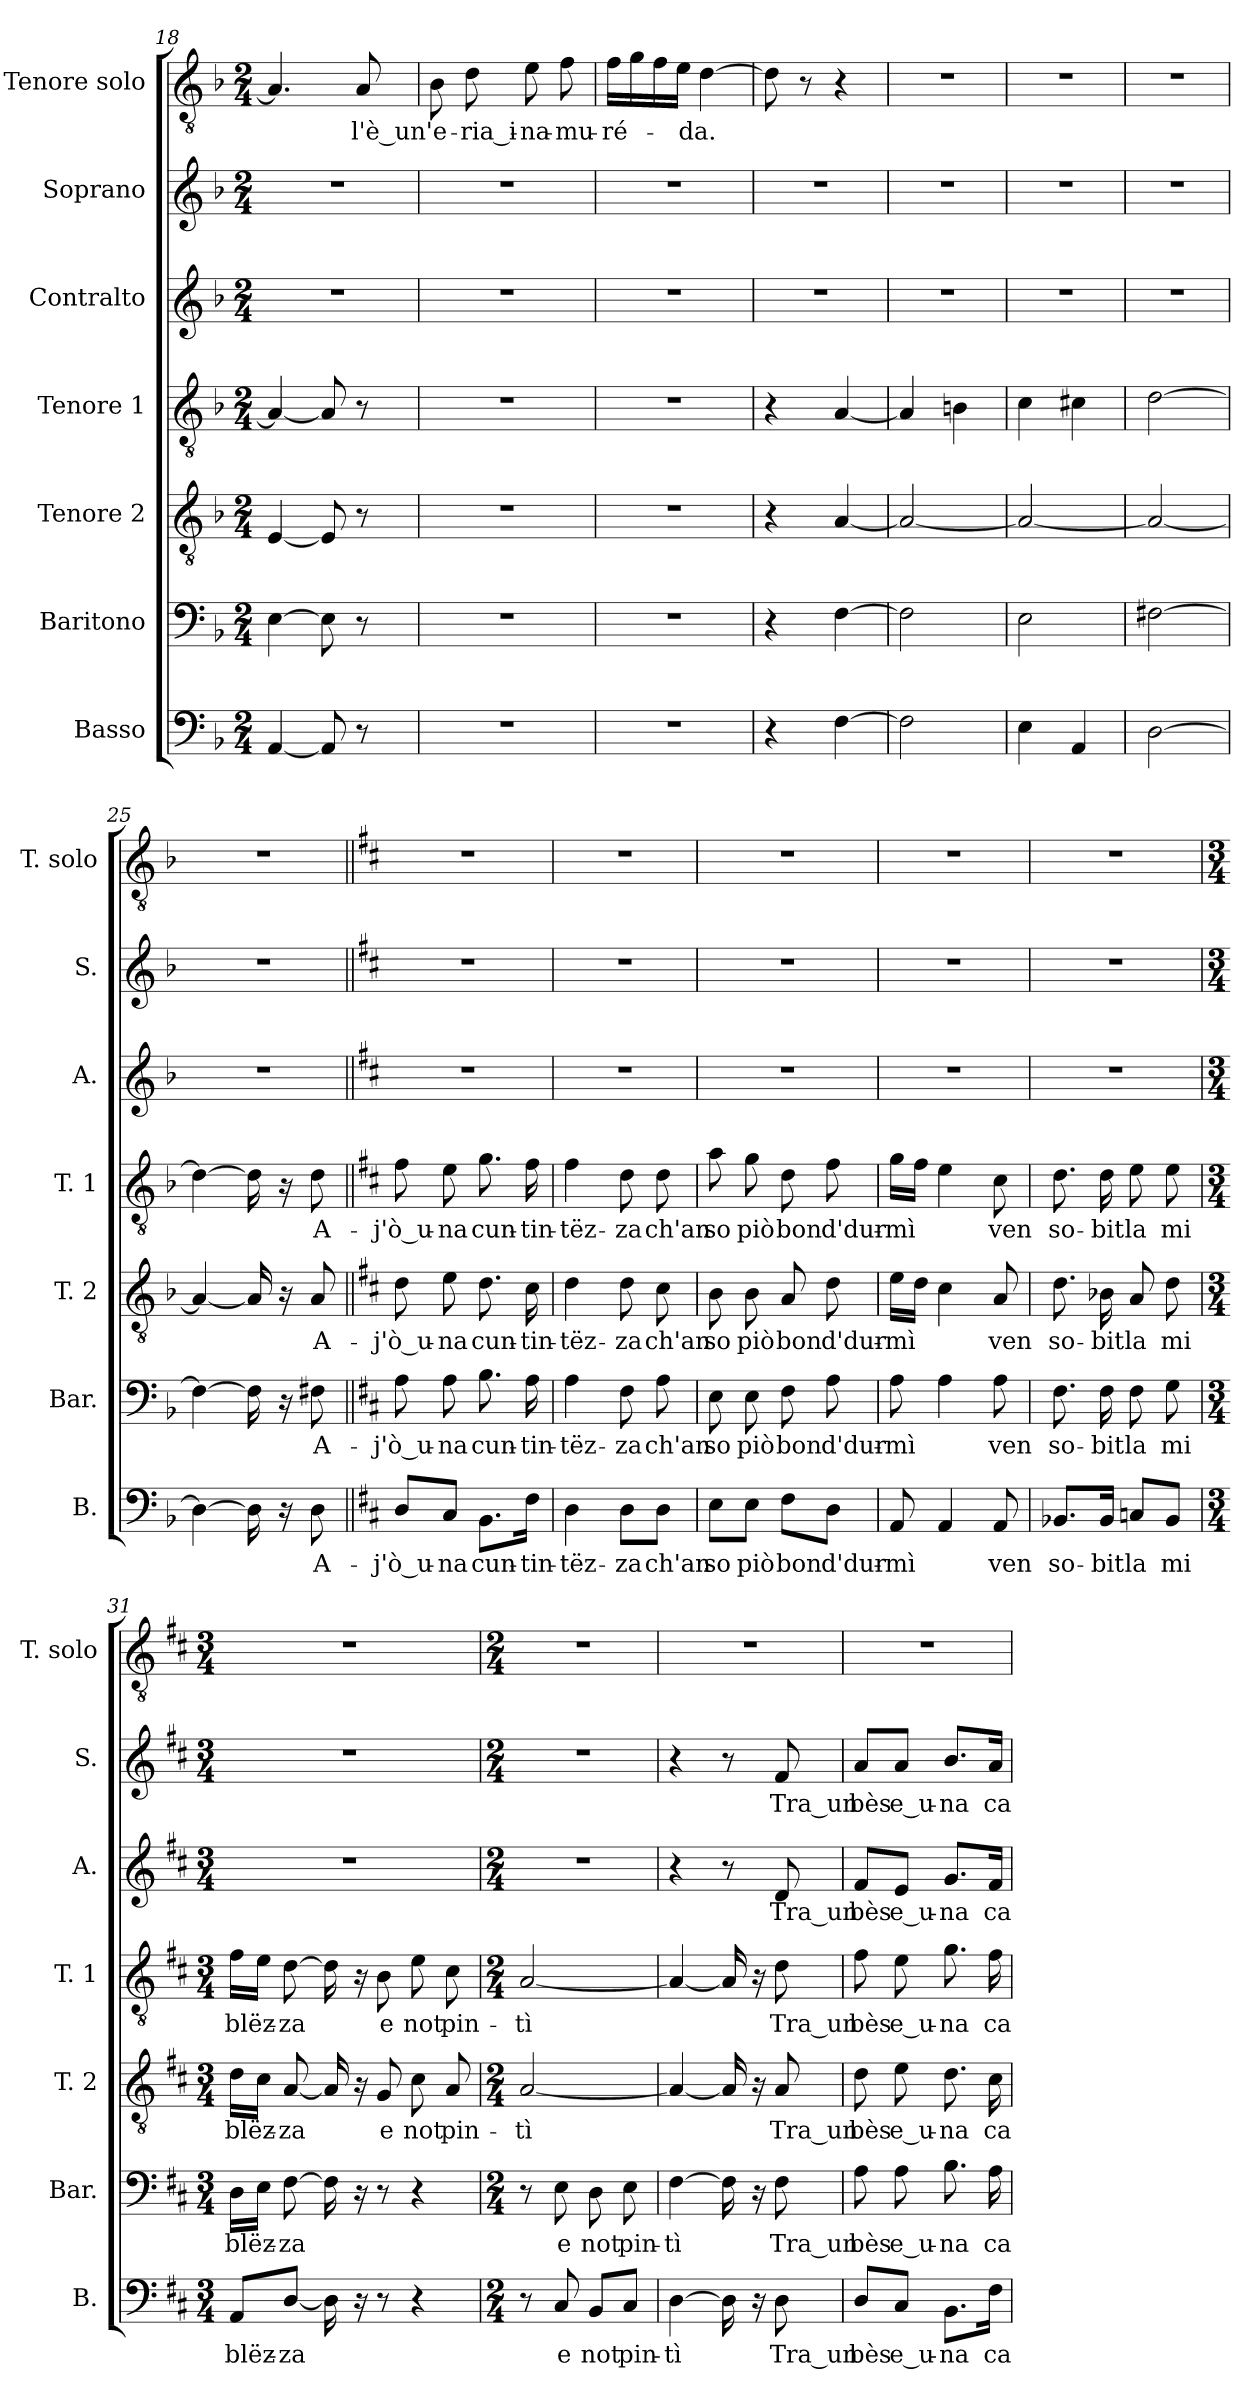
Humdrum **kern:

**kern	**text	**kern	**text	**kern	**text	**kern	**text	**kern	**text	**kern	**text	**kern	**text
*part7	*part7	*part6	*part6	*part5	*part5	*part4	*part4	*part3	*part3	*part2	*part2	*part1	*part1
*staff7	*staff7	*staff6	*staff6	*staff5	*staff5	*staff4	*staff4	*staff3	*staff3	*staff2	*staff2	*staff1	*staff1
*I"Basso	*	*I"Baritono	*	*I"Tenore 2	*	*I"Tenore 1	*	*I"Contralto	*	*I"Soprano	*	*I"Tenore solo	*
*I'B.	*	*I'Bar.	*	*I'T. 2	*	*I'T. 1	*	*I'A.	*	*I'S.	*	*I'T. solo	*
*clefF4	*	*clefF4	*	*clefGv2	*	*clefGv2	*	*clefG2	*	*clefG2	*	*clefGv2	*
*k[b-]	*	*k[b-]	*	*k[b-]	*	*k[b-]	*	*k[b-]	*	*k[b-]	*	*k[b-]	*
*M2/4	*	*M2/4	*	*M2/4	*	*M2/4	*	*M2/4	*	*M2/4	*	*M2/4	*
=18	=18	=18	=18	=18	=18	=18	=18	=18	=18	=18	=18	=18	=18
[4AA/	.	[4E\	.	[4E/	.	4A/_	.	2r	.	2r	.	4.A/]	.
8AA/]	.	8E\]	.	8E/]	.	8A/]	.	.	.	.	.	.	.
!	!	!	!	!	!	!	!	!	!	!	!	!	!LO:LY:b
8r	.	8r	.	8r	.	8r	.	.	.	.	.	8A/	l'è_un'
!!LO:PB:g=z
=19	=19	=19	=19	=19	=19	=19	=19	=19	=19	=19	=19	=19	=19
!	!	!	!	!	!	!	!	!	!	!	!	!	!LO:LY:b
2r	.	2r	.	2r	.	2r	.	2r	.	2r	.	8B-\	e-
!	!	!	!	!	!	!	!	!	!	!	!	!	!LO:LY:b
.	.	.	.	.	.	.	.	.	.	.	.	8d\	-ria_i-
!	!	!	!	!	!	!	!	!	!	!	!	!	!LO:LY:b
.	.	.	.	.	.	.	.	.	.	.	.	8e\	-na-
!	!	!	!	!	!	!	!	!	!	!	!	!	!LO:LY:b
.	.	.	.	.	.	.	.	.	.	.	.	8f\	-mu-
=20	=20	=20	=20	=20	=20	=20	=20	=20	=20	=20	=20	=20	=20
!	!	!	!	!	!	!	!	!	!	!	!	!	!LO:LY:b
2r	.	2r	.	2r	.	2r	.	2r	.	2r	.	16f\LL	-ré-
.	.	.	.	.	.	.	.	.	.	.	.	16g\	.
.	.	.	.	.	.	.	.	.	.	.	.	16f\	.
.	.	.	.	.	.	.	.	.	.	.	.	16e\JJ	.
!	!	!	!	!	!	!	!	!	!	!	!	!	!LO:LY:b
.	.	.	.	.	.	.	.	.	.	.	.	[4d\	-da.
=21	=21	=21	=21	=21	=21	=21	=21	=21	=21	=21	=21	=21	=21
4r	.	4r	.	4r	.	4r	.	2r	.	2r	.	8d\]	.
.	.	.	.	.	.	.	.	.	.	.	.	8r	.
[4F\	.	[4F\	.	[4A/	.	[4A/	.	.	.	.	.	4r	.
=22	=22	=22	=22	=22	=22	=22	=22	=22	=22	=22	=22	=22	=22
2F\]	.	2F\]	.	2A/_	.	4A/]	.	2r	.	2r	.	2r	.
.	.	.	.	.	.	4Bn\	.	.	.	.	.	.	.
=23	=23	=23	=23	=23	=23	=23	=23	=23	=23	=23	=23	=23	=23
4E\	.	2E\	.	2A/_	.	4c\	.	2r	.	2r	.	2r	.
4AA/	.	.	.	.	.	4c#X\	.	.	.	.	.	.	.
=24	=24	=24	=24	=24	=24	=24	=24	=24	=24	=24	=24	=24	=24
[2D\	.	[2F#X\	.	2A/_	.	[2d\	.	2r	.	2r	.	2r	.
=25	=25	=25	=25	=25	=25	=25	=25	=25	=25	=25	=25	=25	=25
4D\_	.	4F#\_	.	4A/_	.	4d\_	.	2r	.	2r	.	2r	.
16D\]	.	16F#\]	.	16A/]	.	16d\]	.	.	.	.	.	.	.
16r	.	16r	.	16r	.	16r	.	.	.	.	.	.	.
!	!LO:LY:b	!	!LO:LY:b	!	!LO:LY:b	!	!LO:LY:b	!	!	!	!	!	!
8D\	A-	8F#X\	A-	8A/	A-	8d\	A-	.	.	.	.	.	.
=26||	=26||	=26||	=26||	=26||	=26||	=26||	=26||	=26||	=26||	=26||	=26||	=26||	=26||
*k[f#c#]	*	*k[f#c#]	*	*k[f#c#]	*	*k[f#c#]	*	*k[f#c#]	*	*k[f#c#]	*	*k[f#c#]	*
!	!LO:LY:b	!	!LO:LY:b	!	!LO:LY:b	!	!LO:LY:b	!	!	!	!	!	!
8D/L	-j'ò_u-	8A\	-j'ò_u-	8d\	-j'ò_u-	8f#\	-j'ò_u-	2r	.	2r	.	2r	.
!	!LO:LY:b	!	!LO:LY:b	!	!LO:LY:b	!	!LO:LY:b	!	!	!	!	!	!
8C#/J	-na	8A\	-na	8e\	-na	8e\	-na	.	.	.	.	.	.
!	!LO:LY:b	!	!LO:LY:b	!	!LO:LY:b	!	!LO:LY:b	!	!	!	!	!	!
8.BB\L	cun-	8.B\	cun-	8.d\	cun-	8.g\	cun-	.	.	.	.	.	.
!	!LO:LY:b	!	!LO:LY:b	!	!LO:LY:b	!	!LO:LY:b	!	!	!	!	!	!
16F#\Jk	-tin-	16A\	-tin-	16c#\	-tin-	16f#\	-tin-	.	.	.	.	.	.
!!LO:LB:g=z
=27	=27	=27	=27	=27	=27	=27	=27	=27	=27	=27	=27	=27	=27
!	!LO:LY:b	!	!LO:LY:b	!	!LO:LY:b	!	!LO:LY:b	!	!	!	!	!	!
4D\	-tëz-	4A\	-tëz-	4d\	-tëz-	4f#\	-tëz-	2r	.	2r	.	2r	.
!	!LO:LY:b	!	!LO:LY:b	!	!LO:LY:b	!	!LO:LY:b	!	!	!	!	!	!
8D\L	-za	8F#\	-za	8d\	-za	8d\	-za	.	.	.	.	.	.
!	!LO:LY:b	!	!LO:LY:b	!	!LO:LY:b	!	!LO:LY:b	!	!	!	!	!	!
8D\J	ch'an	8A\	ch'an	8c#\	ch'an	8d\	ch'an	.	.	.	.	.	.
=28	=28	=28	=28	=28	=28	=28	=28	=28	=28	=28	=28	=28	=28
!	!LO:LY:b	!	!LO:LY:b	!	!LO:LY:b	!	!LO:LY:b	!	!	!	!	!	!
8E\L	so	8E\	so	8B\	so	8a\	so	2r	.	2r	.	2r	.
!	!LO:LY:b	!	!LO:LY:b	!	!LO:LY:b	!	!LO:LY:b	!	!	!	!	!	!
8E\J	piò	8E\	piò	8B\	piò	8g\	piò	.	.	.	.	.	.
!	!LO:LY:b	!	!LO:LY:b	!	!LO:LY:b	!	!LO:LY:b	!	!	!	!	!	!
8F#\L	bon	8F#\	bon	8A/	bon	8d\	bon	.	.	.	.	.	.
!	!LO:LY:b	!	!LO:LY:b	!	!LO:LY:b	!	!LO:LY:b	!	!	!	!	!	!
8D\J	d'dur-	8A\	d'dur-	8d\	d'dur-	8f#\	d'dur-	.	.	.	.	.	.
=29	=29	=29	=29	=29	=29	=29	=29	=29	=29	=29	=29	=29	=29
!	!LO:LY:b	!	!LO:LY:b	!	!LO:LY:b	!	!LO:LY:b	!	!	!	!	!	!
8AA/	-mì	8A\	-mì	16e\LL	-mì	16g\LL	-mì	2r	.	2r	.	2r	.
.	.	.	.	16d\JJ	.	16f#\JJ	.	.	.	.	.	.	.
4AA/	.	4A\	.	4c#\	.	4e\	.	.	.	.	.	.	.
!	!LO:LY:b	!	!LO:LY:b	!	!LO:LY:b	!	!LO:LY:b	!	!	!	!	!	!
8AA/	ven	8A\	ven	8A/	ven	8c#\	ven	.	.	.	.	.	.
=30	=30	=30	=30	=30	=30	=30	=30	=30	=30	=30	=30	=30	=30
!	!LO:LY:b	!	!LO:LY:b	!	!LO:LY:b	!	!LO:LY:b	!	!	!	!	!	!
8.BB-X/L	so-	8.F#\	so-	8.d\	so-	8.d\	so-	2r	.	2r	.	2r	.
!	!LO:LY:b	!	!LO:LY:b	!	!LO:LY:b	!	!LO:LY:b	!	!	!	!	!	!
16BB-/Jk	-bit	16F#\	-bit	16B-X\	-bit	16d\	-bit	.	.	.	.	.	.
!	!LO:LY:b	!	!LO:LY:b	!	!LO:LY:b	!	!LO:LY:b	!	!	!	!	!	!
8Cn/L	la	8F#\	la	8A/	la	8e\	la	.	.	.	.	.	.
!	!LO:LY:b	!	!LO:LY:b	!	!LO:LY:b	!	!LO:LY:b	!	!	!	!	!	!
8BB-/J	mi	8G\	mi	8d\	mi	8e\	mi	.	.	.	.	.	.
=31	=31	=31	=31	=31	=31	=31	=31	=31	=31	=31	=31	=31	=31
*M3/4	*	*M3/4	*	*M3/4	*	*M3/4	*	*M3/4	*	*M3/4	*	*M3/4	*
!	!LO:LY:b	!	!LO:LY:b	!	!LO:LY:b	!	!LO:LY:b	!	!	!	!	!	!
8AA/L	blëz-	16D\LL	blëz-	16d\LL	blëz-	16f#\LL	blëz-	2.r	.	2.r	.	2.r	.
.	.	16E\JJ	.	16c#\JJ	.	16e\JJ	.	.	.	.	.	.	.
!	!LO:LY:b	!	!LO:LY:b	!	!LO:LY:b	!	!LO:LY:b	!	!	!	!	!	!
[8D/J	-za	[8F#\	-za	[8A/	-za	[8d\	-za	.	.	.	.	.	.
16D\]	.	16F#\]	.	16A/]	.	16d\]	.	.	.	.	.	.	.
16r	.	16r	.	16r	.	16r	.	.	.	.	.	.	.
!	!	!	!	!	!LO:LY:b	!	!LO:LY:b	!	!	!	!	!	!
8r	.	8r	.	8G/	e	8B\	e	.	.	.	.	.	.
!	!	!	!	!	!LO:LY:b	!	!LO:LY:b	!	!	!	!	!	!
4r	.	4r	.	8c#\	not	8e\	not	.	.	.	.	.	.
!	!	!	!	!	!LO:LY:b	!	!LO:LY:b	!	!	!	!	!	!
.	.	.	.	8A/	pin-	8c#\	pin-	.	.	.	.	.	.
!!LO:PB:g=z
=32	=32	=32	=32	=32	=32	=32	=32	=32	=32	=32	=32	=32	=32
*M2/4	*	*M2/4	*	*M2/4	*	*M2/4	*	*M2/4	*	*M2/4	*	*M2/4	*
!	!	!	!	!	!LO:LY:b	!	!LO:LY:b	!	!	!	!	!	!
8r	.	8r	.	[2A/	-tì	[2A/	-tì	2r	.	2r	.	2r	.
!	!LO:LY:b	!	!LO:LY:b	!	!	!	!	!	!	!	!	!	!
8C#/	e	8E\	e	.	.	.	.	.	.	.	.	.	.
!	!LO:LY:b	!	!LO:LY:b	!	!	!	!	!	!	!	!	!	!
8BB/L	not	8D\	not	.	.	.	.	.	.	.	.	.	.
!	!LO:LY:b	!	!LO:LY:b	!	!	!	!	!	!	!	!	!	!
8C#/J	pin-	8E\	pin-	.	.	.	.	.	.	.	.	.	.
=33	=33	=33	=33	=33	=33	=33	=33	=33	=33	=33	=33	=33	=33
!	!LO:LY:b	!	!LO:LY:b	!	!	!	!	!	!	!	!	!	!
[4D\	-tì	[4F#\	-tì	4A/_	.	4A/_	.	4r	.	4r	.	2r	.
16D\]	.	16F#\]	.	16A/]	.	16A/]	.	8r	.	8r	.	.	.
16r	.	16r	.	16r	.	16r	.	.	.	.	.	.	.
!	!LO:LY:b	!	!LO:LY:b	!	!LO:LY:b	!	!LO:LY:b	!	!LO:LY:b	!	!LO:LY:b	!	!
8D\	Tra_un	8F#\	Tra_un	8A/	Tra_un	8d\	Tra_un	8d/	Tra_un	8f#/	Tra_un	.	.
=34	=34	=34	=34	=34	=34	=34	=34	=34	=34	=34	=34	=34	=34
!	!LO:LY:b	!	!LO:LY:b	!	!LO:LY:b	!	!LO:LY:b	!	!LO:LY:b	!	!LO:LY:b	!	!
8D/L	bès	8A\	bès	8d\	bès	8f#\	bès	8f#/L	bès	8a/L	bès	2r	.
!	!LO:LY:b	!	!LO:LY:b	!	!LO:LY:b	!	!LO:LY:b	!	!LO:LY:b	!	!LO:LY:b	!	!
8C#/J	e_u-	8A\	e_u-	8e\	e_u-	8e\	e_u-	8e/J	e_u-	8a/J	e_u-	.	.
!	!LO:LY:b	!	!LO:LY:b	!	!LO:LY:b	!	!LO:LY:b	!	!LO:LY:b	!	!LO:LY:b	!	!
8.BB\L	-na	8.B\	-na	8.d\	-na	8.g\	-na	8.g/L	-na	8.b/L	-na	.	.
!	!LO:LY:b	!	!LO:LY:b	!	!LO:LY:b	!	!LO:LY:b	!	!LO:LY:b	!	!LO:LY:b	!	!
16F#\Jk	ca-	16A\	ca-	16c#\	ca-	16f#\	ca-	16f#/Jk	ca-	16a/Jk	ca-	.	.
=	=	=	=	=	=	=	=	=	=	=	=	=	=
*-	*-	*-	*-	*-	*-	*-	*-	*-	*-	*-	*-	*-	*-
